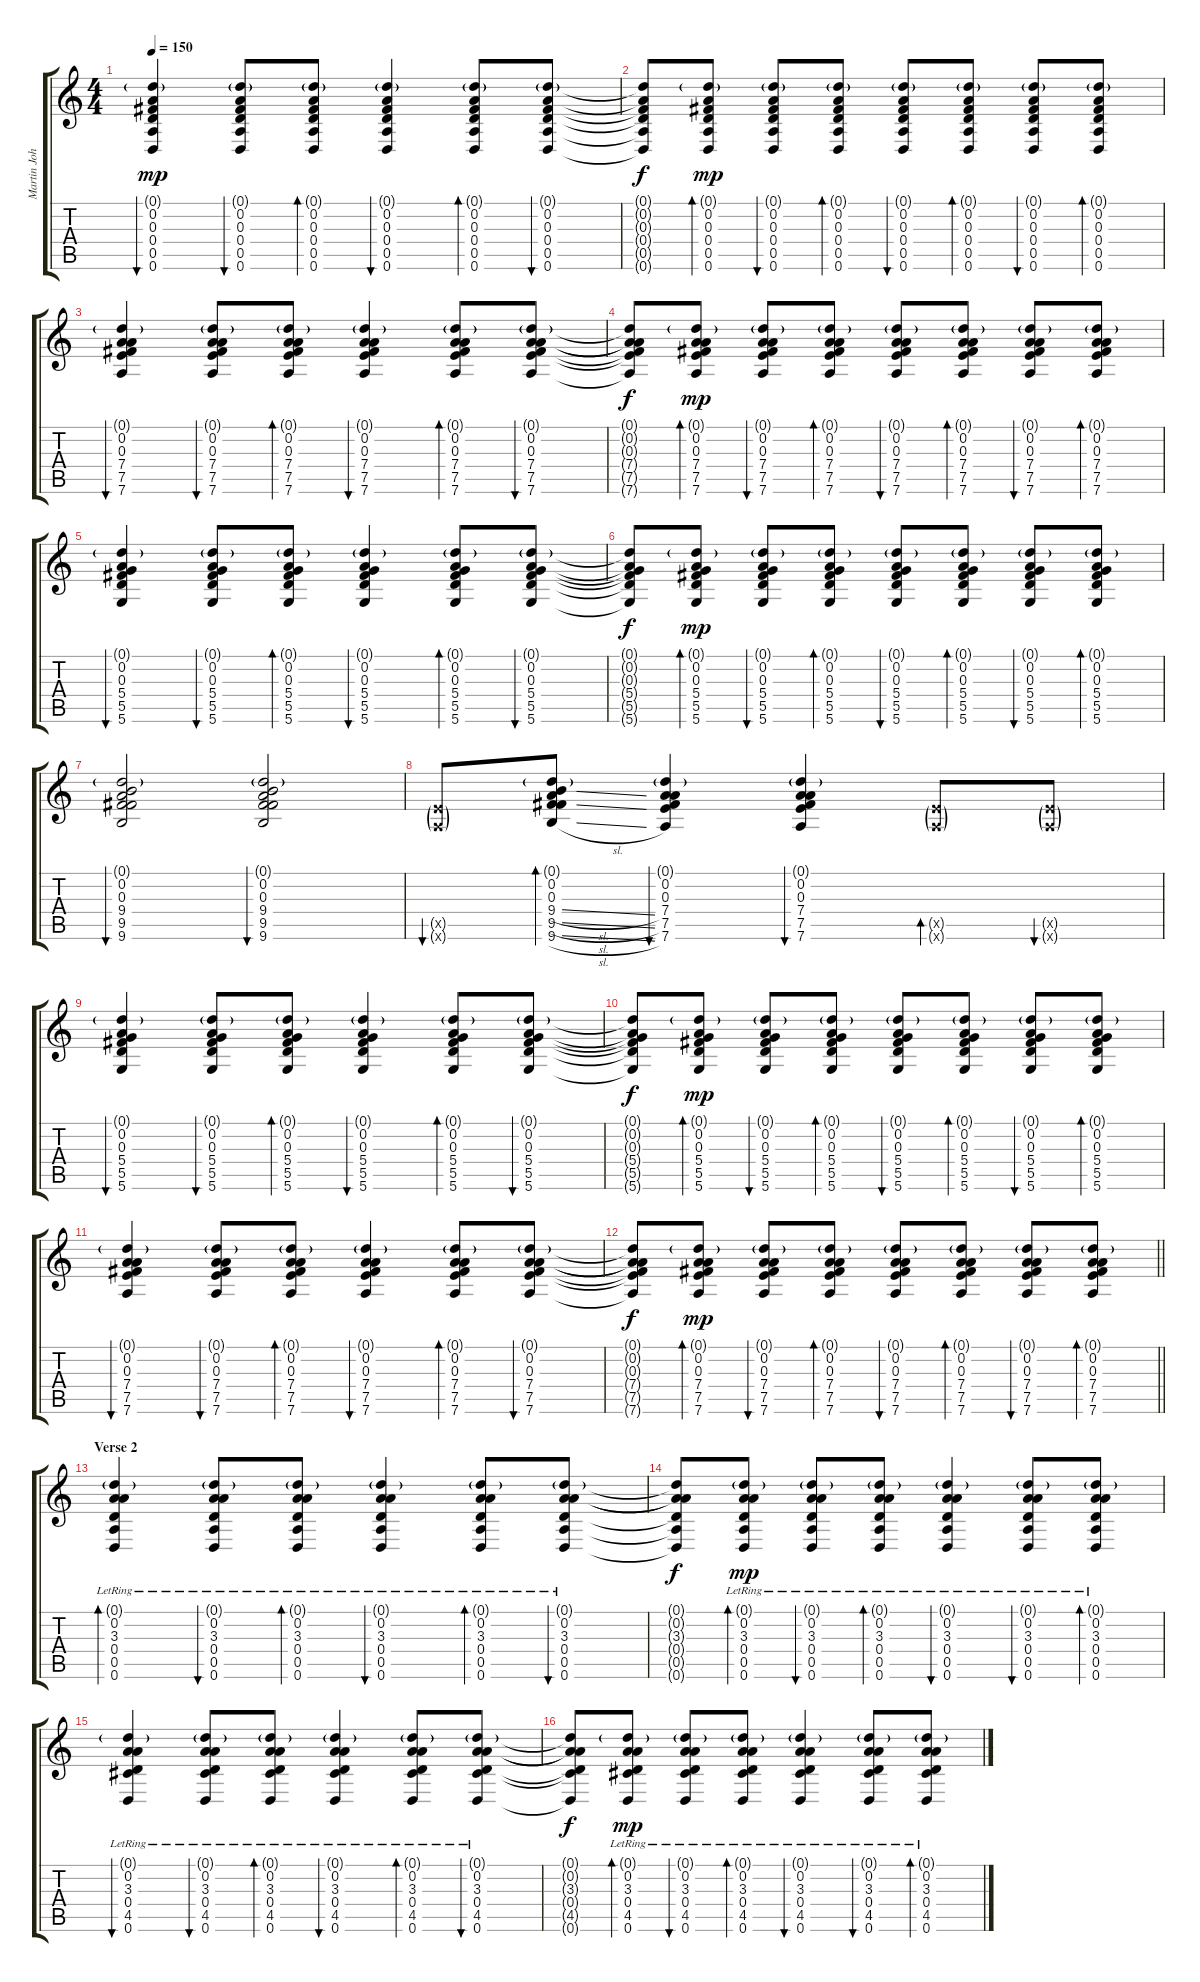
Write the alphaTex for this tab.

\track ("Martin Johnson (Rhythm Guitar)" "Martin Joh") {instrument acousticguitarsteel}
\staff {score tabs}
\tuning (D4 A3 Gb3 D3 A2 D2) {hide}
\ts (4 4)
\tempo 150
\clef g2
\ks c
(0.1{g} 0.2 0.3 0.4 0.5 0.6).4{bu 240 dy mp instrument overdrivenguitar} (0.1{g} 0.2 0.3 0.4 0.5 0.6).8{bu 60} (0.1{g} 0.2 0.3 0.4 0.5 0.6).8{bd 60} (0.1{g} 0.2 0.3 0.4 0.5 0.6).4{bu 60} (0.1{g} 0.2 0.3 0.4 0.5 0.6).8{bd 60} (0.1{g} 0.2 0.3 0.4 0.5 0.6).8{bu 60} |
(0.1{t} 0.2{t} 0.3{t} 0.4{t} 0.5{t} 0.6{t}).8{dy f} (0.1{g} 0.2 0.3 0.4 0.5 0.6).8{bd 60 dy mp} (0.1{g} 0.2 0.3 0.4 0.5 0.6).8{bu 60} (0.1{g} 0.2 0.3 0.4 0.5 0.6).8{bd 60} (0.1{g} 0.2 0.3 0.4 0.5 0.6).8{bu 60} (0.1{g} 0.2 0.3 0.4 0.5 0.6).8{bd 60} (0.1{g} 0.2 0.3 0.4 0.5 0.6).8{bu 60} (0.1{g} 0.2 0.3 0.4 0.5 0.6).8{bd 60} |
(0.1{g} 0.2 0.3 7.4 7.5 7.6).4{bu 120} (0.1{g} 0.2 0.3 7.4 7.5 7.6).8{bu 60} (0.1{g} 0.2 0.3 7.4 7.5 7.6).8{bd 60} (0.1{g} 0.2 0.3 7.4 7.5 7.6).4{bu 60} (0.1{g} 0.2 0.3 7.4 7.5 7.6).8{bd 60} (0.1{g} 0.2 0.3 7.4 7.5 7.6).8{bu 60} |
(0.1{t} 0.2{t} 0.3{t} 7.4{t} 7.5{t} 7.6{t}).8{dy f} (0.1{g} 0.2 0.3 7.4 7.5 7.6).8{bd 60 dy mp} (0.1{g} 0.2 0.3 7.4 7.5 7.6).8{bu 60} (0.1{g} 0.2 0.3 7.4 7.5 7.6).8{bd 60} (0.1{g} 0.2 0.3 7.4 7.5 7.6).8{bu 60} (0.1{g} 0.2 0.3 7.4 7.5 7.6).8{bd 60} (0.1{g} 0.2 0.3 7.4 7.5 7.6).8{bu 60} (0.1{g} 0.2 0.3 7.4 7.5 7.6).8{bd 60} |
(0.1{g} 0.2 0.3 5.4 5.5 5.6).4{bu 120} (0.1{g} 0.2 0.3 5.4 5.5 5.6).8{bu 60} (0.1{g} 0.2 0.3 5.4 5.5 5.6).8{bd 60} (0.1{g} 0.2 0.3 5.4 5.5 5.6).4{bu 60} (0.1{g} 0.2 0.3 5.4 5.5 5.6).8{bd 60} (0.1{g} 0.2 0.3 5.4 5.5 5.6).8{bu 60} |
(0.1{t} 0.2{t} 0.3{t} 5.4{t} 5.5{t} 5.6{t}).8{dy f} (0.1{g} 0.2 0.3 5.4 5.5 5.6).8{bd 60 dy mp} (0.1{g} 0.2 0.3 5.4 5.5 5.6).8{bu 60} (0.1{g} 0.2 0.3 5.4 5.5 5.6).8{bd 60} (0.1{g} 0.2 0.3 5.4 5.5 5.6).8{bu 60} (0.1{g} 0.2 0.3 5.4 5.5 5.6).8{bd 60} (0.1{g} 0.2 0.3 5.4 5.5 5.6).8{bu 60} (0.1{g} 0.2 0.3 5.4 5.5 5.6).8{bd 60} |
(0.1{g} 0.2 0.3 9.4 9.5 9.6).2{bu 120} (0.1{g} 0.2 0.3 9.4 9.5 9.6).2{bu 120} |
(7.5{g x} 7.6{g x}).8{bu 60} (0.1{g} 0.2 0.3 9.4{sl} 9.5{sl} 9.6{sl}).8{bd 60} (0.1{g} 0.2 0.3 7.4 7.5 7.6).4{bu 120} (0.1{g} 0.2 0.3 7.4 7.5 7.6).4{bu 60} (7.5{g x} 7.6{g x}).8{bd 60} (7.5{g x} 7.6{g x}).8{bu 60} |
(0.1{g} 0.2 0.3 5.4 5.5 5.6).4{bu 120} (0.1{g} 0.2 0.3 5.4 5.5 5.6).8{bu 60} (0.1{g} 0.2 0.3 5.4 5.5 5.6).8{bd 60} (0.1{g} 0.2 0.3 5.4 5.5 5.6).4{bu 60} (0.1{g} 0.2 0.3 5.4 5.5 5.6).8{bd 60} (0.1{g} 0.2 0.3 5.4 5.5 5.6).8{bu 60} |
(0.1{t} 0.2{t} 0.3{t} 5.4{t} 5.5{t} 5.6{t}).8{dy f} (0.1{g} 0.2 0.3 5.4 5.5 5.6).8{bd 60 dy mp} (0.1{g} 0.2 0.3 5.4 5.5 5.6).8{bu 60} (0.1{g} 0.2 0.3 5.4 5.5 5.6).8{bd 60} (0.1{g} 0.2 0.3 5.4 5.5 5.6).8{bu 60} (0.1{g} 0.2 0.3 5.4 5.5 5.6).8{bd 60} (0.1{g} 0.2 0.3 5.4 5.5 5.6).8{bu 60} (0.1{g} 0.2 0.3 5.4 5.5 5.6).8{bd 60} |
(0.1{g} 0.2 0.3 7.4 7.5 7.6).4{bu 120} (0.1{g} 0.2 0.3 7.4 7.5 7.6).8{bu 60} (0.1{g} 0.2 0.3 7.4 7.5 7.6).8{bd 60} (0.1{g} 0.2 0.3 7.4 7.5 7.6).4{bu 60} (0.1{g} 0.2 0.3 7.4 7.5 7.6).8{bd 60} (0.1{g} 0.2 0.3 7.4 7.5 7.6).8{bu 60} |
\barLineRight lightlight
(0.1{t} 0.2{t} 0.3{t} 7.4{t} 7.5{t} 7.6{t}).8{dy f} (0.1{g} 0.2 0.3 7.4 7.5 7.6).8{bd 60 dy mp} (0.1{g} 0.2 0.3 7.4 7.5 7.6).8{bu 60} (0.1{g} 0.2 0.3 7.4 7.5 7.6).8{bd 60} (0.1{g} 0.2 0.3 7.4 7.5 7.6).8{bu 60} (0.1{g} 0.2 0.3 7.4 7.5 7.6).8{bd 60} (0.1{g} 0.2 0.3 7.4 7.5 7.6).8{bu 60} (0.1{g} 0.2 0.3 7.4 7.5 7.6).8{bd 60} |
\section ("" "Verse 2")
(0.1{g lr} 0.2{lr} 3.3{lr} 0.4{lr} 0.5{lr} 0.6{lr}).4{bd 240 instrument acousticguitarsteel} (0.1{g lr} 0.2{lr} 3.3{lr} 0.4{lr} 0.5{lr} 0.6{lr}).8{bu 60} (0.1{g lr} 0.2{lr} 3.3{lr} 0.4{lr} 0.5{lr} 0.6{lr}).8{bd 60} (0.1{g lr} 0.2{lr} 3.3{lr} 0.4{lr} 0.5{lr} 0.6{lr}).4{bu 60} (0.1{g lr} 0.2{lr} 3.3{lr} 0.4{lr} 0.5{lr} 0.6{lr}).8{bd 60} (0.1{g lr} 0.2{lr} 3.3{lr} 0.4{lr} 0.5{lr} 0.6{lr}).8{bu 60} |
(0.1{t} 0.2{t} 3.3{t} 0.4{t} 0.5{t} 0.6{t}).8{dy f} (0.1{g lr} 0.2{lr} 3.3{lr} 0.4{lr} 0.5{lr} 0.6{lr}).8{bd 60 dy mp} (0.1{g lr} 0.2{lr} 3.3{lr} 0.4{lr} 0.5{lr} 0.6{lr}).8{bu 60} (0.1{g lr} 0.2{lr} 3.3{lr} 0.4{lr} 0.5{lr} 0.6{lr}).8{bd 60} (0.1{g lr} 0.2{lr} 3.3{lr} 0.4{lr} 0.5{lr} 0.6{lr}).4{bu 60} (0.1{g lr} 0.2{lr} 3.3{lr} 0.4{lr} 0.5{lr} 0.6{lr}).8{bu 60} (0.1{g lr} 0.2{lr} 3.3{lr} 0.4{lr} 0.5{lr} 0.6{lr}).8{bd 60} |
(0.1{g lr} 0.2{lr} 3.3{lr} 0.4{lr} 4.5{lr} 0.6{lr}).4{bu 240} (0.1{g lr} 0.2{lr} 3.3{lr} 0.4{lr} 4.5{lr} 0.6{lr}).8{bu 60} (0.1{g lr} 0.2{lr} 3.3{lr} 0.4{lr} 4.5{lr} 0.6{lr}).8{bd 60} (0.1{g lr} 0.2{lr} 3.3{lr} 0.4{lr} 4.5{lr} 0.6{lr}).4{bu 60} (0.1{g lr} 0.2{lr} 3.3{lr} 0.4{lr} 4.5{lr} 0.6{lr}).8{bd 60} (0.1{g lr} 0.2{lr} 3.3{lr} 0.4{lr} 4.5{lr} 0.6{lr}).8{bu 60} |
(0.1{t} 0.2{t} 3.3{t} 0.4{t} 4.5{t} 0.6{t}).8{dy f} (0.1{g lr} 0.2{lr} 3.3{lr} 0.4{lr} 4.5{lr} 0.6{lr}).8{bd 60 dy mp} (0.1{g lr} 0.2{lr} 3.3{lr} 0.4{lr} 4.5{lr} 0.6{lr}).8{bu 60} (0.1{g lr} 0.2{lr} 3.3{lr} 0.4{lr} 4.5{lr} 0.6{lr}).8{bd 60} (0.1{g lr} 0.2{lr} 3.3{lr} 0.4{lr} 4.5{lr} 0.6{lr}).4{bu 60} (0.1{g lr} 0.2{lr} 3.3{lr} 0.4{lr} 4.5{lr} 0.6{lr}).8{bu 60} (0.1{g lr} 0.2{lr} 3.3{lr} 0.4{lr} 4.5{lr} 0.6{lr}).8{bd 60}
